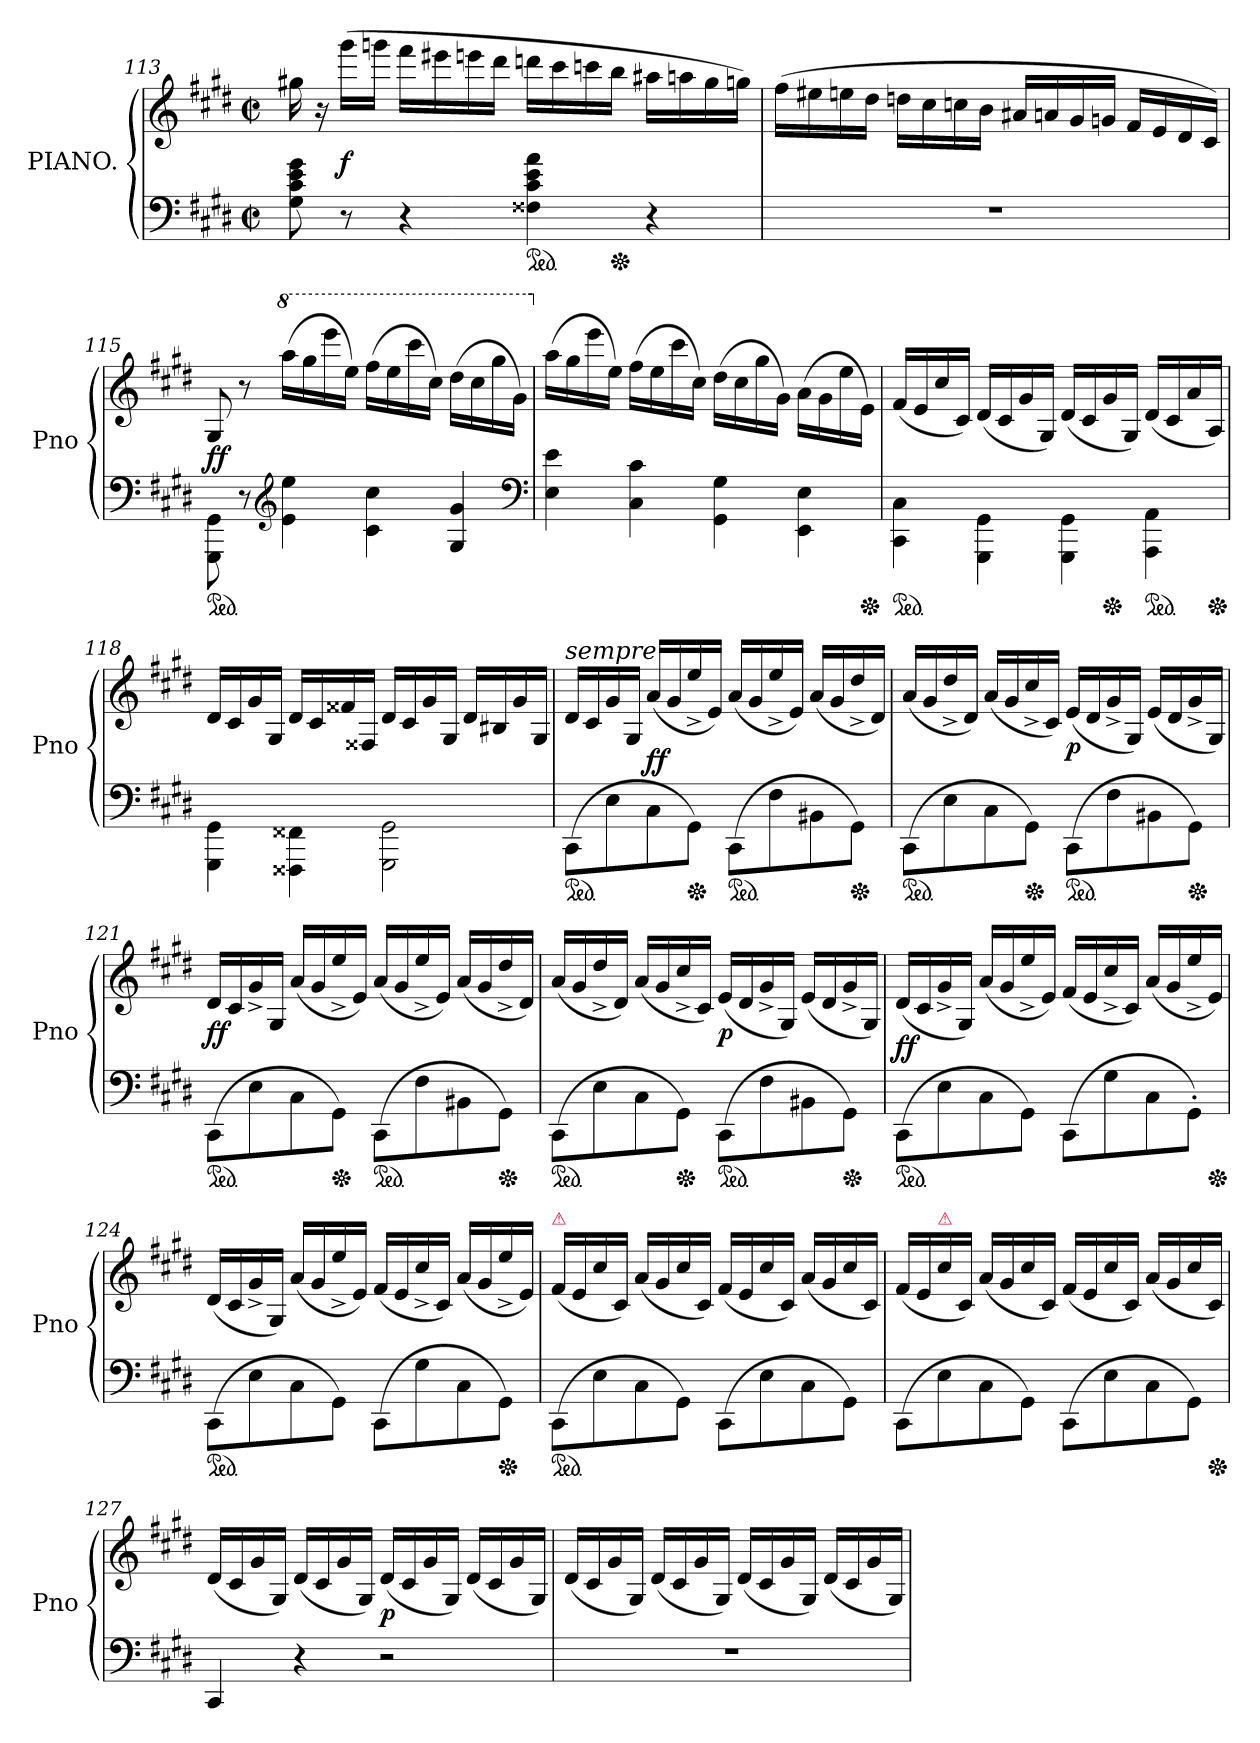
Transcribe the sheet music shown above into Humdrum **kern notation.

**kern	**kern	**dynam
*part1	*part1	*part1
*staff2	*staff1	*staff1/2
*I"PIANO.	*	*
*I'Pno	*	*
*clefF4	*clefG2	*
*k[f#c#g#d#]	*k[f#c#g#d#]	*
*M2/2	*M2/2	*
*met(c|)	*met(c|)	*
=113	=113	=113
8G#\ 8c#\ 8e\ 8g#\	16gg#X\	.
.	16r	.
8r	(>16ggg#\LL	f
.	16gggnJJ	.
4r	16fff#\LL	.
.	16eee#X	.
.	16eeen	.
.	16ddd#JJ	.
*ped	*	*
4F##X\ 4c#\ 4e\ 4a\	16dddn\LL	.
.	16ccc#	.
.	16cccn	.
*Xped	*	*
.	16bbJJ	.
4r	16aa#X\LL	.
.	16aan	.
.	16gg#	.
.	16ggnJJ)	.
=114	=114	=114
1r	(>16ff#\LL	.
.	16ee#X	.
.	16een	.
.	16dd#JJ	.
.	16ddn\LL	.
.	16cc#	.
.	16ccn	.
.	16bJJ	.
.	16a#X/LL	.
.	16an	.
.	16g#	.
.	16gnJJ	.
.	16f#LL	.
.	16e	.
.	16d#	.
.	16c#JJ)	.
=115	=115	=115
*ped	*	*
8GGG#\ 8GG#\	8G#/	ff
8r	8r	.
*clefG2	*	*
*	*8va	*
4e\ 4ee\	(>16aaa\LL	.
.	16ggg#	.
.	16eeee	.
.	16eeeJJ)	.
4c#\ 4cc#\	(>16fff#\LL	.
.	16eee	.
.	16cccc#	.
.	16ccc#JJ)	.
4G#/ 4g#/	(>16ddd#\LL	.
.	16ccc#	.
.	16ggg#	.
.	16gg#JJ)	.
*clefF4	*	*
=116	=116	=116
*	*X8va	*
4E\ 4e\	(>16aa\LL	.
.	16gg#	.
.	16eee	.
.	16eeJJ)	.
4C#\ 4c#\	(>16ff#\LL	.
.	16ee	.
.	16ccc#	.
.	16cc#JJ)	.
4GG#\ 4G#\	(>16dd#\LL	.
.	16cc#	.
.	16gg#	.
.	16g#JJ)	.
4EE\ 4E\	(>16a\LL	.
.	16g#	.
.	16ee	.
*Xped	*	*
.	16eJJ)	.
=117	=117	=117
*ped	*	*
4CC#\ 4C#\	(<16f#/LL	.
.	16e	.
.	16cc#	.
.	16c#JJ)	.
4GGG#\ 4GG#\	(<16d#/LL	.
.	16c#	.
.	16g#	.
.	16G#/JJ)	.
4GGG#\ 4GG#\	(<16d#/LL	.
.	16c#	.
*Xped	*	*
.	16g#	.
.	16G#/JJ)	.
*ped	*	*
4AAA\ 4AA\	(<16d#/LL	.
.	16c#	.
.	16a	.
*Xped	*	*
.	16A/JJ)	.
=118	=118	=118
4GGG#\ 4GG#\	16d#LL	.
.	16c#	.
.	16g#	.
.	16G#/JJ	.
4FFF##X\ 4FF##X\	16d#LL	.
.	16c#	.
.	16f##X	.
.	16F##XJJ	.
2GGG#\ 2GG#\	16d#LL	.
.	16c#	.
.	16g#	.
.	16G#/JJ	.
.	16d#LL	.
.	16B#X	.
.	16g#	.
.	16G#/JJ	.
=119	=119	=119
!	!LO:TX:a:i:t=sempre	!
*ped	*	*
(>8CC#\L	16d#/LL	.
.	16c#	.
8E	16g#	.
.	16G#JJ	.
8C#	(<16a/LL	ff
.	16g#	.
*Xped	*	*
8GG#J)	16ee^>	.
.	16eJJ)	.
*ped	*	*
(>8CC#\L	(<16a/LL	.
.	16g#	.
8F#	16ee^>	.
.	16eJJ)	.
8BB#X	(<16a/LL	.
.	16g#	.
*Xped	*	*
8GG#J)	16dd#^>	.
.	16d#JJ)	.
=120	=120	=120
*ped	*	*
(>8CC#\L	(<16aLL	.
.	16g#	.
8E	16dd#^>	.
.	16d#JJ)	.
8C#	(<16aLL	.
.	16g#	.
*Xped	*	*
8GG#J)	16cc#^>	.
.	16c#JJ)	.
*ped	*	*
(>8CC#\L	(<16eLL	p
.	16d#	.
8F#	16g#^>	.
.	16G#JJ)	.
8BB#X	(<16eLL	.
.	16d#	.
*Xped	*	*
8GG#J)	16g#^>	.
.	16G#JJ)	.
=121	=121	=121
*ped	*	*
(>8CC#\L	16d#/LL	ff
.	16c#	.
8E	16g#^>	.
.	16G#JJ	.
8C#	(<16a/LL	.
.	16g#	.
*Xped	*	*
8GG#J)	16ee^>	.
.	16eJJ)	.
*ped	*	*
(>8CC#\L	(<16a/LL	.
.	16g#	.
8F#	16ee^>	.
.	16eJJ)	.
8BB#X	(<16a/LL	.
.	16g#	.
*Xped	*	*
8GG#J)	16dd#^>	.
.	16d#JJ)	.
=122	=122	=122
*ped	*	*
(>8CC#\L	(<16aLL	.
.	16g#	.
8E	16dd#^>	.
.	16d#JJ)	.
8C#	(<16aLL	.
.	16g#	.
*Xped	*	*
8GG#J)	16cc#^>	.
.	16c#JJ)	.
*ped	*	*
(>8CC#\L	(<16eLL	p
.	16d#	.
8F#	16g#^>	.
.	16G#JJ)	.
8BB#X	(<16eLL	.
.	16d#	.
*Xped	*	*
8GG#J)	16g#^>	.
.	16G#JJ)	.
=123	=123	=123
*ped	*	*
(>8CC#\L	(<16d#/LL	ff
.	16c#	.
8E	16g#^>	.
.	16G#JJ)	.
8C#	(<16a/LL	.
.	16g#	.
8GG#J)	16ee^>	.
.	16eJJ)	.
(>8CC#\L	(<16f#/LL	.
.	16e	.
8G#	16cc#^>	.
.	16c#JJ)	.
8C#	(<16a/LL	.
.	16g#	.
8GG#'>J)	16ee^>	.
*Xped	*	*
.	16eJJ)	.
=124	=124	=124
*ped	*	*
(>8CC#\L	(<16d#/LL	.
.	16c#	.
8E	16g#^>	.
.	16G#JJ)	.
8C#	(<16a/LL	.
.	16g#	.
8GG#J)	16ee^>	.
.	16eJJ)	.
(>8CC#\L	(<16f#/LL	.
.	16e	.
8G#	16cc#^>	.
.	16c#JJ)	.
8C#	(<16a/LL	.
.	16g#	.
*Xped	*	*
8GG#J)	16ee^>	.
.	16eJJ)	.
=125	=125	=125
!	!LO:TX:a:i:color=crimson:t=⚠	!
*ped	*	*
(>8CC#\L	(<16f#LL	.
.	16e	.
8E	16cc#	.
.	16c#JJ)	.
8C#	(<16aLL	.
.	16g#	.
8GG#J)	16cc#	.
.	16c#JJ)	.
(>8CC#\L	(<16f#LL	.
.	16e	.
8E	16cc#	.
.	16c#JJ)	.
8C#	(<16aLL	.
.	16g#	.
8GG#J)	16cc#	.
.	16c#JJ)	.
=126	=126	=126
(>8CC#\L	(<16f#LL	.
.	16e	.
!	!LO:TX:a:i:color=crimson:t=⚠	!
8E	16cc#	.
.	16c#JJ)	.
8C#	(<16aLL	.
.	16g#	.
8GG#J)	16cc#	.
.	16c#JJ)	.
(>8CC#\L	(<16f#LL	.
.	16e	.
8E	16cc#	.
.	16c#JJ)	.
8C#	(<16aLL	.
.	16g#	.
8GG#J)	16cc#	.
*Xped	*	*
.	16c#JJ)	.
=127	=127	=127
4CC#	(<16d#LL	.
.	16c#	.
.	16g#	.
.	16G#JJ)	.
4r	(<16d#LL	.
.	16c#	.
.	16g#	.
.	16G#JJ)	.
2r	(<16d#LL	p
.	16c#	.
.	16g#	.
.	16G#JJ)	.
.	(<16d#LL	.
.	16c#	.
.	16g#	.
.	16G#JJ)	.
=128	=128	=128
1rF	(16d#LL	.
.	16c#	.
.	16g#	.
.	16G#JJ)	.
.	(16d#LL	.
.	16c#	.
.	16g#	.
.	16G#JJ)	.
.	(16d#LL	.
.	16c#	.
.	16g#	.
.	16G#JJ)	.
.	(16d#LL	.
.	16c#	.
.	16g#	.
.	16G#JJ)	.
=	=	=
*-	*-	*-
